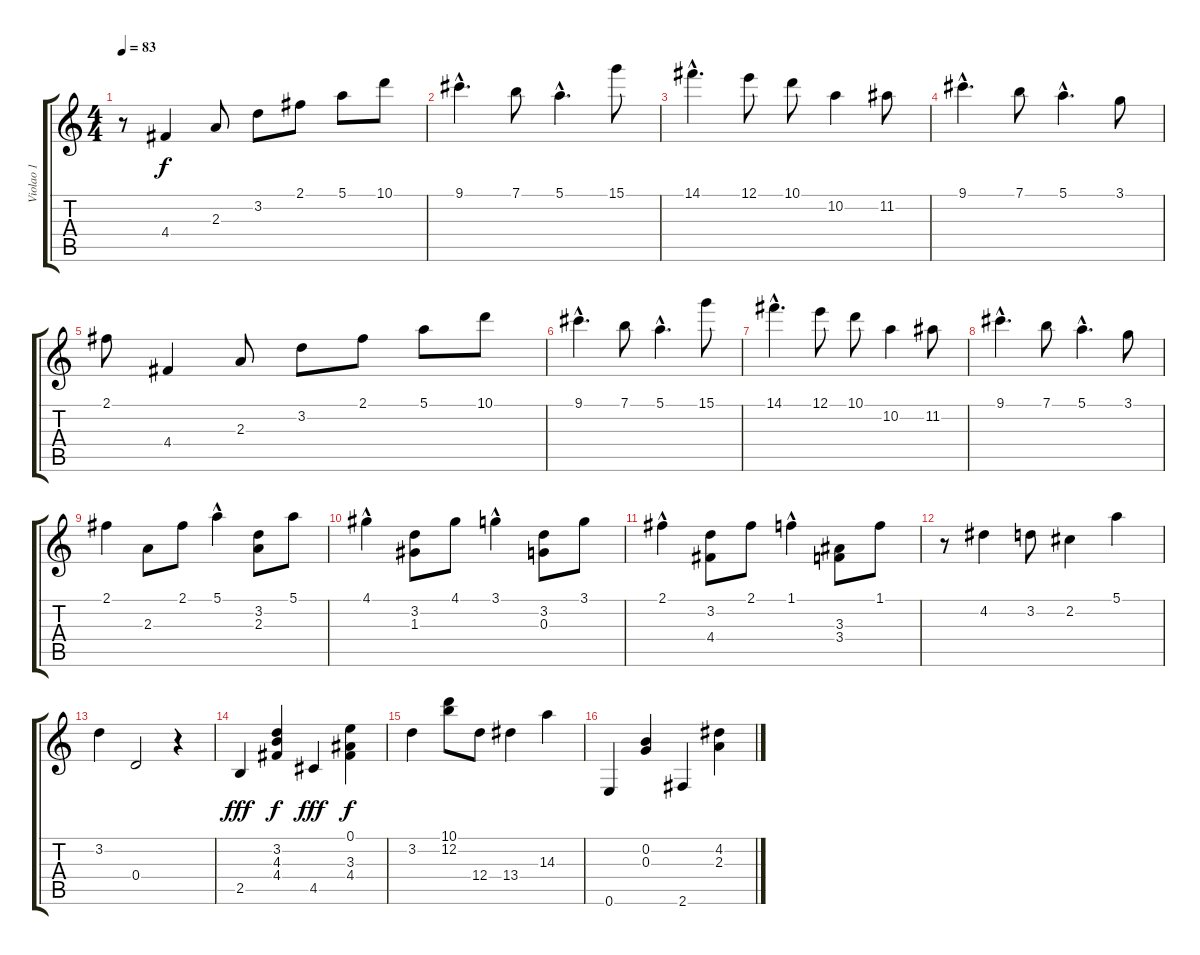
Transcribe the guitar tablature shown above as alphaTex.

\track ("Violao 1" "Violao 1") {instrument acousticguitarnylon}
\staff {score tabs}
\tuning (E4 B3 G3 D3 A2 E2) {hide}
\ts (4 4)
\tempo 83
\clef g2
\ks c
r.8{dy f instrument acousticguitarnylon} 4.4.4 2.3.8 3.2.8 2.1.8 5.1.8 10.1.8 |
9.1{hac}.4{d} 7.1.8 5.1{hac}.4{d} 15.1.8 |
14.1{hac}.4{d} 12.1.8 10.1.8 10.2.4 11.2.8 |
9.1{hac}.4{d} 7.1.8 5.1{hac}.4{d} 3.1.8 |
2.1.8 4.4.4 2.3.8 3.2.8 2.1.8 5.1.8 10.1.8 |
9.1{hac}.4{d} 7.1.8 5.1{hac}.4{d} 15.1.8 |
14.1{hac}.4{d} 12.1.8 10.1.8 10.2.4 11.2.8 |
9.1{hac}.4{d} 7.1.8 5.1{hac}.4{d} 3.1.8 |
2.1.4 2.3.8 2.1.8 5.1{hac}.4 (3.2 2.3).8 5.1.8 |
4.1{hac}.4 (3.2 1.3).8 4.1.8 3.1{hac}.4 (3.2 0.3).8 3.1.8 |
2.1{hac}.4 (3.2 4.4).8 2.1.8 1.1{hac}.4 (3.3 3.4).8 1.1.8 |
r.8 4.2.4 3.2.8 2.2.4 5.1.4 |
3.2.4 0.4.2 r.4 |
2.5.4{dy fff} (3.2 4.3 4.4).4{dy f} 4.5.4{dy fff} (0.1 3.3 4.4).4{dy f} |
3.2.4 (10.1 12.2).8 12.4.8 13.4.4 14.3.4 |
0.6.4 (0.2 0.3).4 2.6.4 (4.2 2.3).4
